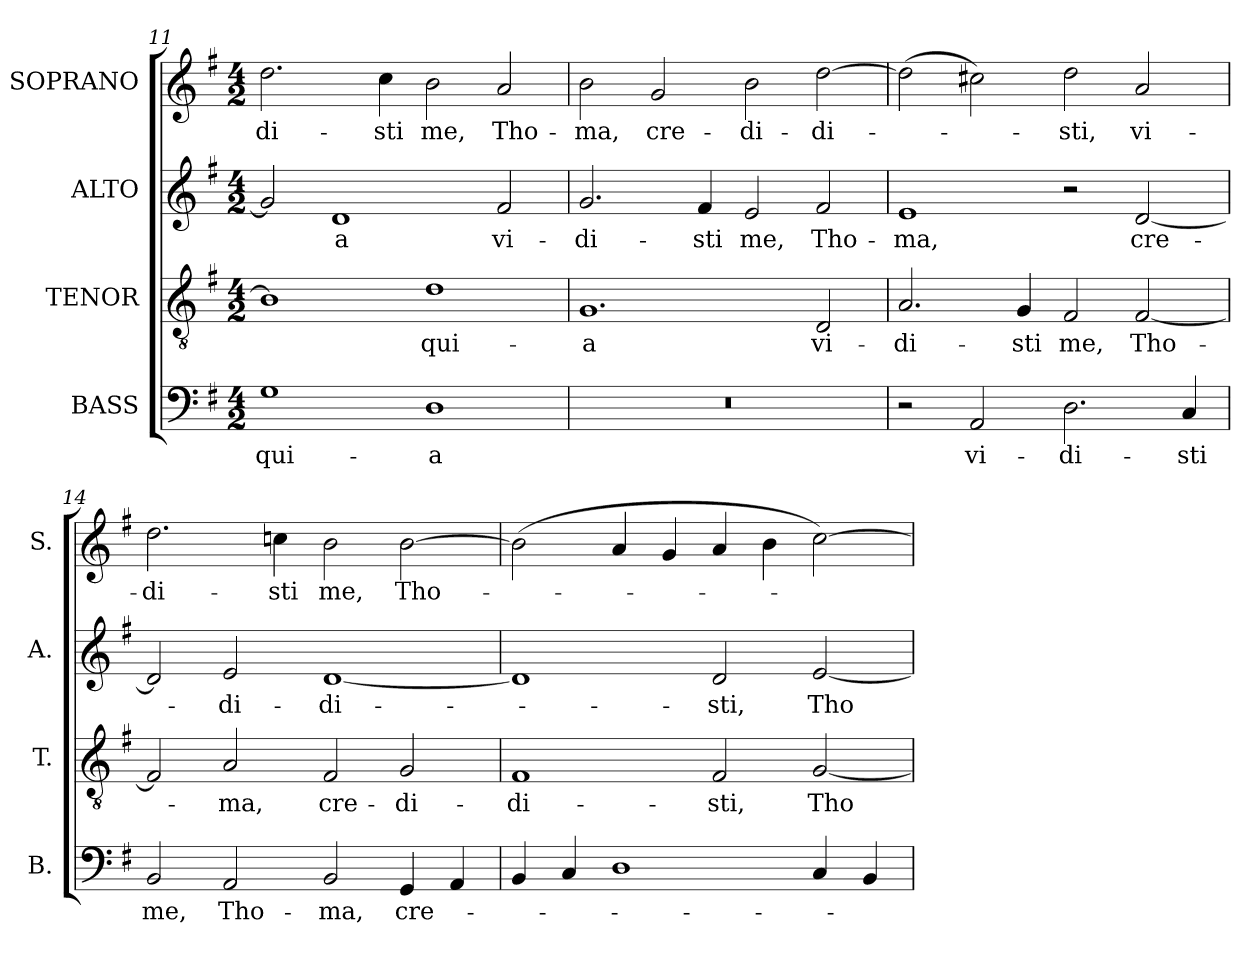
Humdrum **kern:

**kern	**text	**kern	**text	**kern	**text	**kern	**text
*part4	*part4	*part3	*part3	*part2	*part2	*part1	*part1
*staff4	*staff4	*staff3	*staff3	*staff2	*staff2	*staff1	*staff1
*I"BASS	*	*I"TENOR	*	*I"ALTO	*	*I"SOPRANO	*
*I'B.	*	*I'T.	*	*I'A.	*	*I'S.	*
!!LO:LB:g=z
*clefF4	*	*clefGv2	*	*clefG2	*	*clefG2	*
*	*	*ITrd7c12	*	*	*	*	*
*k[f#]	*	*k[f#]	*	*k[f#]	*	*k[f#]	*
*G:	*	*G:	*	*G:	*	*G:	*
*M4/2	*	*M4/2	*	*M4/2	*	*M4/2	*
=11	=11	=11	=11	=11	=11	=11	=11
!	!LO:LY:b:color=#000000	!	!	!	!	!	!
!	!	!	!	!	!	!	!LO:LY:b:color=#000000
1Gi	qui-	1BBi]	.	2gi/]	.	2.ddi\	-di-
!	!	!	!	!	!LO:LY:b:color=#000000	!	!
.	.	.	.	1di	-a	.	.
!	!	!	!	!	!	!	!LO:LY:b:color=#000000
.	.	.	.	.	.	4cci\	-sti
!	!LO:LY:b:color=#000000	!	!	!	!	!	!
!	!	!	!LO:LY:b:color=#000000	!	!	!	!
!	!	!	!	!	!	!	!LO:LY:b:color=#000000
1Di	-a	1Di	qui-	.	.	2bi\	me,
!	!	!	!	!	!LO:LY:b:color=#000000	!	!
!	!	!	!	!	!	!	!LO:LY:b:color=#000000
.	.	.	.	2f#i/	vi-	2ai/	Tho-
=12	=12	=12	=12	=12	=12	=12	=12
!LO:N:vis=1	!	!	!	!	!	!	!
!	!	!	!LO:LY:b:color=#000000	!	!	!	!
!	!	!	!	!	!LO:LY:b:color=#000000	!	!
!	!	!	!	!	!	!	!LO:LY:b:color=#000000
0r	.	1.GGi	-a	2.gi/	-di-	2bi\	-ma,
!	!	!	!	!	!	!	!LO:LY:b:color=#000000
.	.	.	.	.	.	2gi/	cre-
!	!	!	!	!	!LO:LY:b:color=#000000	!	!
.	.	.	.	4f#i/	-sti	.	.
!	!	!	!	!	!LO:LY:b:color=#000000	!	!
!	!	!	!	!	!	!	!LO:LY:b:color=#000000
.	.	.	.	2ei/	me,	2bi\	-di-
!	!	!	!LO:LY:b:color=#000000	!	!	!	!
!	!	!	!	!	!LO:LY:b:color=#000000	!	!
!	!	!	!	!	!	!	!LO:LY:b:color=#000000
.	.	2DDi/	vi-	2f#i/	Tho-	[2ddi\	-di-
=13	=13	=13	=13	=13	=13	=13	=13
!	!	!	!LO:LY:b:color=#000000	!	!	!	!
!	!	!	!	!	!LO:LY:b:color=#000000	!	!
2r	.	2.AAi/	-di-	1ei	-ma,	(2ddi\]	.
!	!LO:LY:b:color=#000000	!	!	!	!	!	!
2AAi/	vi-	.	.	.	.	2cc#Xi\)	.
!	!	!	!LO:LY:b:color=#000000	!	!	!	!
.	.	4GGi/	-sti	.	.	.	.
!	!LO:LY:b:color=#000000	!	!	!	!	!	!
!	!	!	!LO:LY:b:color=#000000	!	!	!	!
!	!	!	!	!	!	!	!LO:LY:b:color=#000000
2.Di\	-di-	2FF#i/	me,	2r	.	2ddi\	-sti,
!	!	!	!LO:LY:b:color=#000000	!	!	!	!
!	!	!	!	!	!LO:LY:b:color=#000000	!	!
!	!	!	!	!	!	!	!LO:LY:b:color=#000000
.	.	[2FF#i/	Tho-	[2di/	cre-	2ai/	vi-
!	!LO:LY:b:color=#000000	!	!	!	!	!	!
4Ci/	-sti	.	.	.	.	.	.
=14	=14	=14	=14	=14	=14	=14	=14
!	!LO:LY:b:color=#000000	!	!	!	!	!	!
!	!	!	!	!	!	!	!LO:LY:b:color=#000000
2BBi/	me,	2FF#i/]	.	2di/]	.	2.ddi\	-di-
!	!LO:LY:b:color=#000000	!	!	!	!	!	!
!	!	!	!LO:LY:b:color=#000000	!	!	!	!
!	!	!	!	!	!LO:LY:b:color=#000000	!	!
2AAi/	Tho-	2AAi/	-ma,	2ei/	-di-	.	.
!	!	!	!	!	!	!	!LO:LY:b:color=#000000
.	.	.	.	.	.	4ccni\	-sti
!	!LO:LY:b:color=#000000	!	!	!	!	!	!
!	!	!	!LO:LY:b:color=#000000	!	!	!	!
!	!	!	!	!	!LO:LY:b:color=#000000	!	!
!	!	!	!	!	!	!	!LO:LY:b:color=#000000
2BBi/	-ma,	2FF#i/	cre-	[1di	-di-	2bi\	me,
!	!LO:LY:b:color=#000000	!	!	!	!	!	!
!	!	!	!LO:LY:b:color=#000000	!	!	!	!
!	!	!	!	!	!	!	!LO:LY:b:color=#000000
4GGi/	cre-	2GGi/	-di-	.	.	[2bi\	Tho-
4AAi/	.	.	.	.	.	.	.
=15	=15	=15	=15	=15	=15	=15	=15
!	!	!	!LO:LY:b:color=#000000	!	!	!	!
4BBi/	.	1FF#i	-di-	1di]	.	(2bi\]	.
4Ci/	.	.	.	.	.	.	.
1Di	.	.	.	.	.	4ai/	.
.	.	.	.	.	.	4gi/	.
!	!	!	!LO:LY:b:color=#000000	!	!	!	!
!	!	!	!	!	!LO:LY:b:color=#000000	!	!
.	.	2FF#i/	-sti,	2di/	-sti,	4ai/	.
.	.	.	.	.	.	4bi\	.
!	!	!	!LO:LY:b:color=#000000	!	!	!	!
!	!	!	!	!	!LO:LY:b:color=#000000	!	!
4Ci/	.	[2GGi/	Tho-	[2ei/	Tho-	[2cci\)	.
4BBi/	.	.	.	.	.	.	.
=	=	=	=	=	=	=	=
*-	*-	*-	*-	*-	*-	*-	*-
